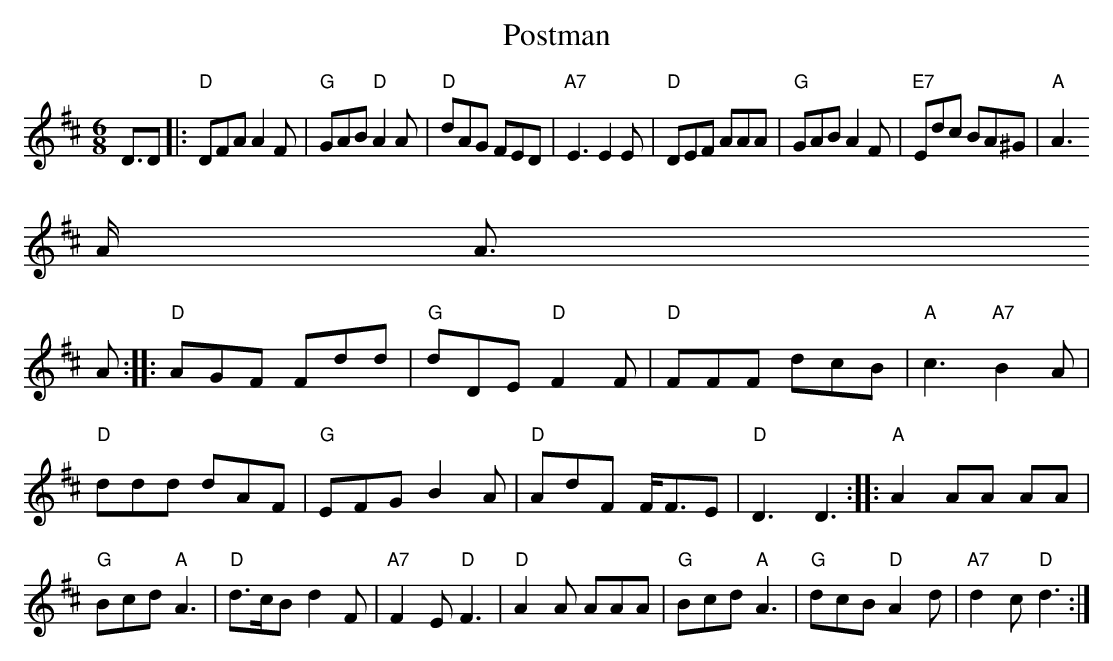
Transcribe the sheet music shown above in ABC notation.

X:1
T:Postman
M:6/8
L:1/8
K:Dmaj
D3/2D |: "D"DFA A2 F |\
"G"GAB "D"A2 A |\
"D"dAG FED |\
"A7"E3 E2 E |\
"D"DEF AAA |\
"G"GAB A2 F |\
"E7"Edc BA^G |\
"A"A3
A/
A3/2
A :: "D"AGF Fdd |\
"G"dDE "D"F2 F |\
"D"FFF dcB |\
"A"c3 "A7"B2 A |\
"D"ddd dAF |\
"G"EFG B2 A |\
"D"AdF F/F3/2E |\
"D"D3 D3 :: "A"A2 AA AA |\
"G"Bcd "A"A3 |\
"D"d3/2c/B d2 F |\
"A7"F2 E "D"F3 |\
"D"A2 A AAA |\
"G"Bcd "A"A3 |\
"G"dcB "D"A2 d |\
"A7"d2 c "D"d3 :|
